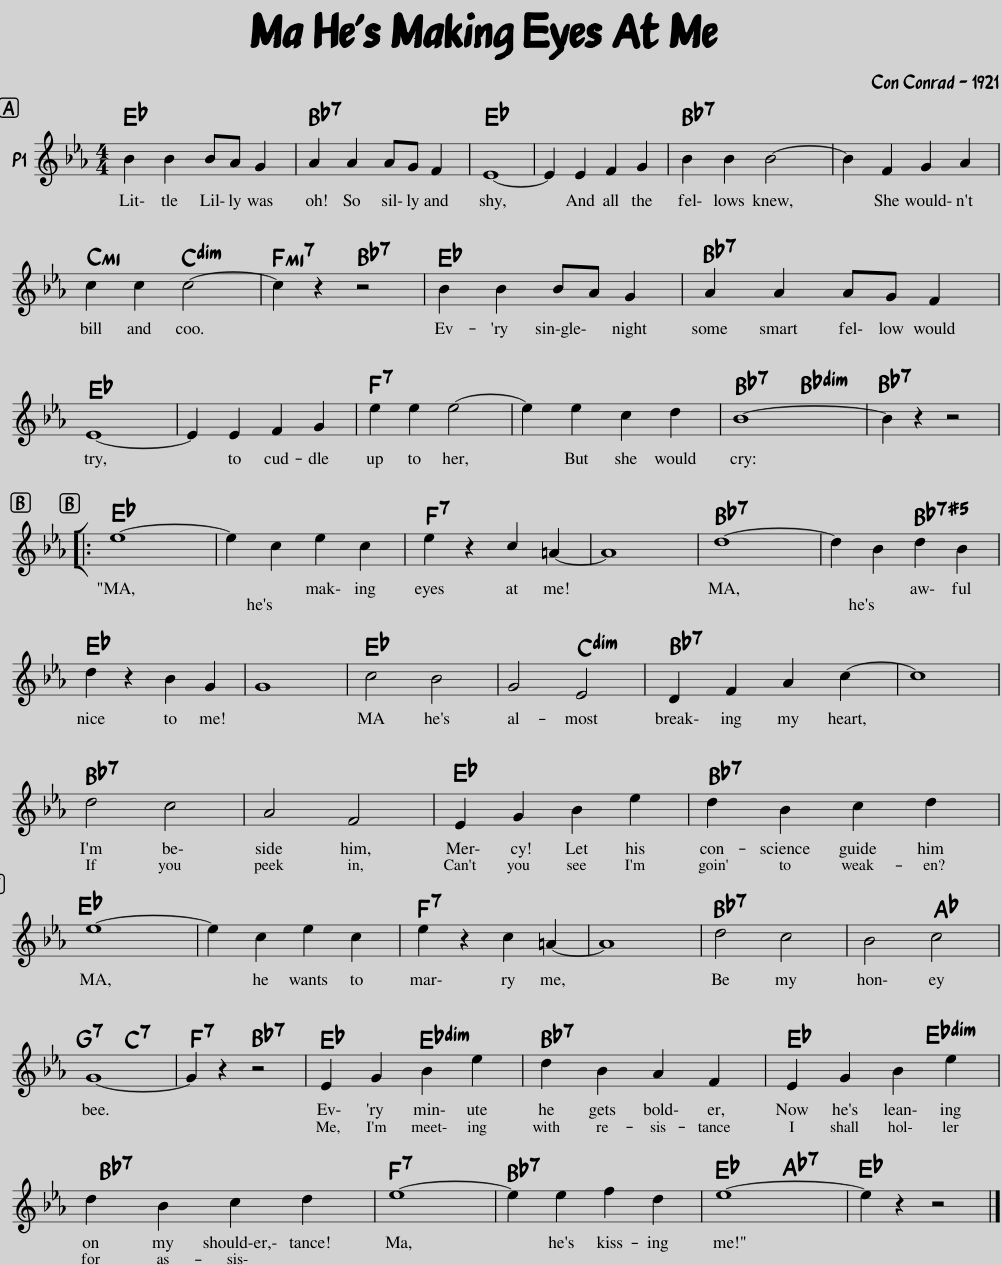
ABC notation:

X:1
L:1/8
M:4/4
I:linebreak $
K:Eb
V:1 treble
V:1
 B2 B2 BA G2 | A2 A2 AG F2 | E8- | E2 E2 F2 G2 | B2 B2 B4- | %5
 B2 F2 G2 A2 |$ c2 c2 c4- | c2 z2 z4 | B2 B2 BA G2 | A2 A2 AG F2 |$ %10
 E8- | E2 E2 F2 G2 | e2 e2 e4- | e2 e2 c2 d2 | B8- | %15
 B2 z2 z4 |:$ e8- | e2 c2 e2 c2 | e2 z2 c2 =A2- | A8 | %20
 d8- | d2 B2 d2 B2 |$ d2 z2 B2 G2 | G8 | c4 B4 | %25
 G4 E4 | D2 F2 A2 c2- | c8 |$ d4 c4 | A4 F4 | %30
 E2 G2 B2 e2 | d2 B2 c2 d2 |$ e8- | e2 c2 e2 c2 | e2 z2 c2 =A2- | %35
 A8 | d4 c4 | B4 c4 |$ G8- | G2 z2 z4 | %40
 E2 G2 B2 e2 | d2 B2 A2 F2 | E2 G2 B2 e2 |$ d2 B2 c2 d2 | e8- | %45
 e2 e2 f2 d2 | e8- | e2 z2 z4 |] %48
